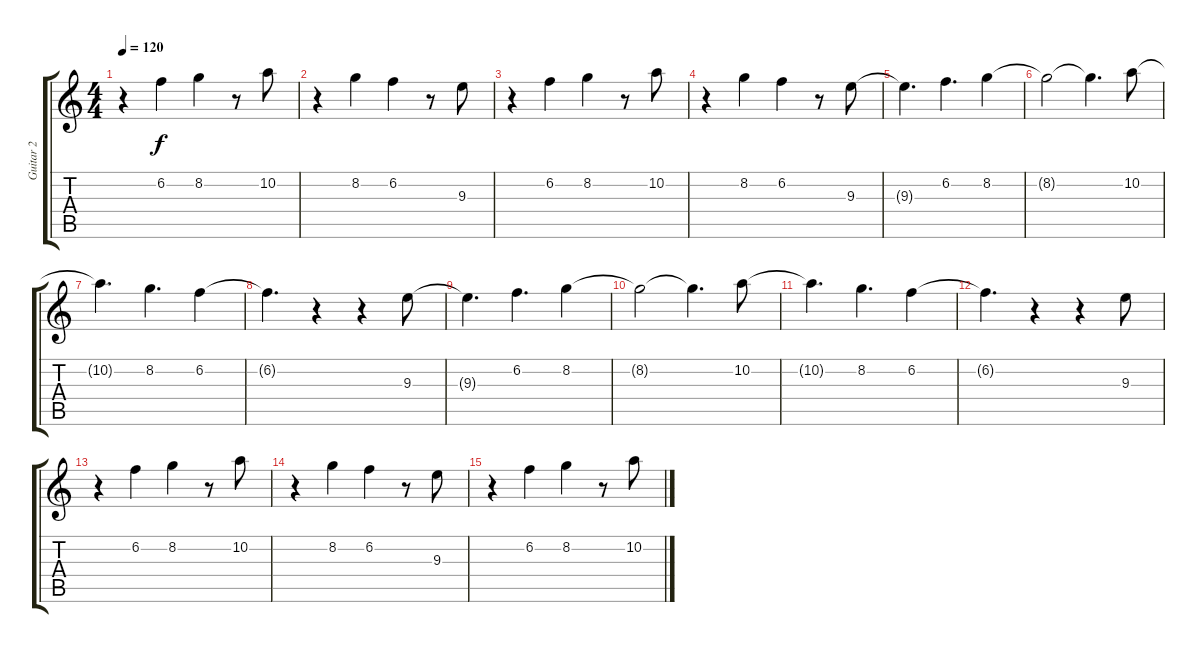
\track ("Guitar 2" "Guitar 2") {instrument electricguitarjazz}
\staff {score tabs}
\tuning (E4 B3 G3 D3 A2 D2) {hide}
\ts (4 4)
\tempo 120
\clef g2
\ks c
r.4{dy f} 6.2.4 8.2.4 r.8 10.2.8 |
r.4 8.2.4 6.2.4 r.8 9.3.8 |
r.4 6.2.4 8.2.4 r.8 10.2.8 |
r.4 8.2.4 6.2.4 r.8 9.3.8 |
9.3{t}.4{d} 6.2.4{d} 8.2.4 |
8.2{t}.2 8.2{t}.4{d} 10.2.8 |
10.2{t}.4{d} 8.2.4{d} 6.2.4 |
6.2{t}.4{d} r.4 r.4 9.3.8 |
9.3{t}.4{d} 6.2.4{d} 8.2.4 |
8.2{t}.2 8.2{t}.4{d} 10.2.8 |
10.2{t}.4{d} 8.2.4{d} 6.2.4 |
6.2{t}.4{d} r.4 r.4 9.3.8 |
r.4 6.2.4 8.2.4 r.8 10.2.8 |
r.4 8.2.4 6.2.4 r.8 9.3.8 |
r.4 6.2.4 8.2.4 r.8 10.2.8
